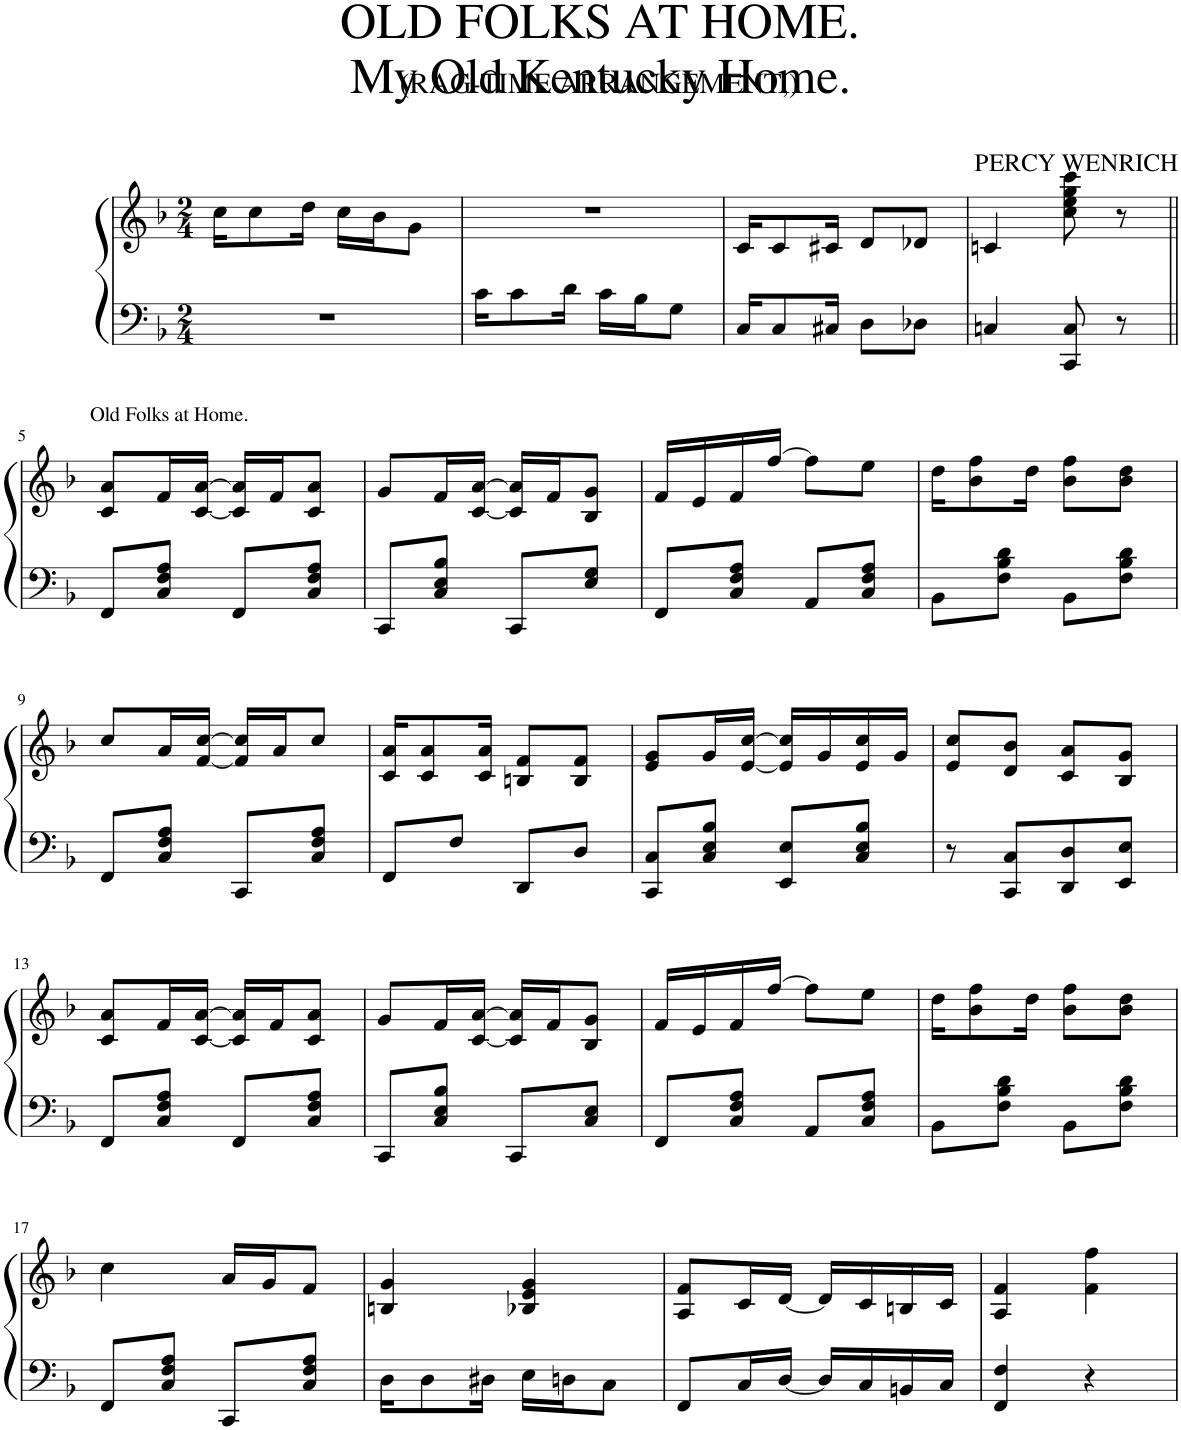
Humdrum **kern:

**kern	**kern
*part1	*part1
*staff2	*staff1
*I"Piano	*
*I'Pno.	*
*clefF4	*clefG2
*k[b-]	*k[b-]
*M2/4	*M2/4
=1	=1
2r	16cc\KL
.	8cc\
.	16dd\Jk
.	16cc\LL
.	16b-\J
.	8g\J
=2	=2
16c\KL	2r
8c\	.
16d\Jk	.
16c\LL	.
16B-\J	.
8G\J	.
=3	=3
16C/KL	16c/KL
8C/	8c/
16C#X/Jk	16c#X/Jk
8D\L	8d/L
8D-X\J	8d-X/J
=4	=4
4Cn/	4cn/
8CC/ 8C/	8cc\ 8ee\ 8gg\ 8ccc\
8r	8r
!!LO:LB:g=z
=5||	=5||
!	!LO:TX:a:t=Old Folks at Home.
8FF/L	8c/ 8a/L
8C/ 8F/ 8A/J	16f/L
.	[16c/ [16a/JJ
8FF/L	16c/] 16a/]LL
.	16f/J
8C/ 8F/ 8A/J	8c/ 8a/J
=6	=6
8CC/L	8g/L
8C/ 8E/ 8B-/J	16f/L
.	[16c/ [16a/JJ
8CC/L	16c/] 16a/]LL
.	16f/J
8E/ 8G/J	8B-/ 8g/J
=7	=7
8FF/L	16f/LL
.	16e/
8C/ 8F/ 8A/J	16f/
.	[16ff/JJ
8AA/L	8ff\L]
8C/ 8F/ 8A/J	8ee\J
=8	=8
8BB-\L	16dd\KL
.	8b-\ 8ff\
8F\ 8B-\ 8d\J	.
.	16dd\Jk
8BB-\L	8b-\ 8ff\L
8F\ 8B-\ 8d\J	8b-\ 8dd\J
!!LO:LB:g=z
=9	=9
8FF/L	8cc/L
8C/ 8F/ 8A/J	16a/L
.	[16f/ [16cc/JJ
8CC/L	16f/] 16cc/]LL
.	16a/J
8C/ 8F/ 8A/J	8cc/J
=10	=10
8FF/L	16c/ 16a/KL
.	8c/ 8a/
8F/J	.
.	16c/ 16a/Jk
8DD/L	8Bn/ 8f/L
8D/J	8B/ 8f/J
=11	=11
8CC/ 8C/L	8e/ 8g/L
8C/ 8E/ 8B-/J	16g/L
.	[16e/ [16cc/JJ
8EE/ 8E/L	16e/] 16cc/]LL
.	16g/
8C/ 8E/ 8B-/J	16e/ 16cc/
.	16g/JJ
=12	=12
8r	8e/ 8cc/L
8CC/ 8C/L	8d/ 8b-/J
8DD/ 8D/	8c/ 8a/L
8EE/ 8E/J	8B-/ 8g/J
!!LO:LB:g=z
=13	=13
8FF/L	8c/ 8a/L
8C/ 8F/ 8A/J	16f/L
.	[16c/ [16a/JJ
8FF/L	16c/] 16a/]LL
.	16f/J
8C/ 8F/ 8A/J	8c/ 8a/J
=14	=14
8CC/L	8g/L
8C/ 8E/ 8B-/J	16f/L
.	[16c/ [16a/JJ
8CC/L	16c/] 16a/]LL
.	16f/J
8C/ 8E/J	8B-/ 8g/J
=15	=15
8FF/L	16f/LL
.	16e/
8C/ 8F/ 8A/J	16f/
.	[16ff/JJ
8AA/L	8ff\L]
8C/ 8F/ 8A/J	8ee\J
=16	=16
8BB-\L	16dd\KL
.	8b-\ 8ff\
8F\ 8B-\ 8d\J	.
.	16dd\Jk
8BB-\L	8b-\ 8ff\L
8F\ 8B-\ 8d\J	8b-\ 8dd\J
!!LO:LB:g=z
=17	=17
8FF/L	4cc\
8C/ 8F/ 8A/J	.
8CC/L	16a/LL
.	16g/J
8C/ 8F/ 8A/J	8f/J
=18	=18
16D\KL	4Bn/ 4g/
8D\	.
16D#X\Jk	.
16E\LL	4B-X/ 4e/ 4g/
16Dn\J	.
8C\J	.
=19	=19
8FF/L	8A/ 8f/L
16C/L	16c/L
[16D/JJ	[16d/JJ
16D/LL]	16d/LL]
16C/	16c/
16BBn/	16Bn/
16C/JJ	16c/JJ
=20	=20
4FF/ 4F/	4A/ 4f/
4r	4f\ 4ff\
=	=
*-	*-
